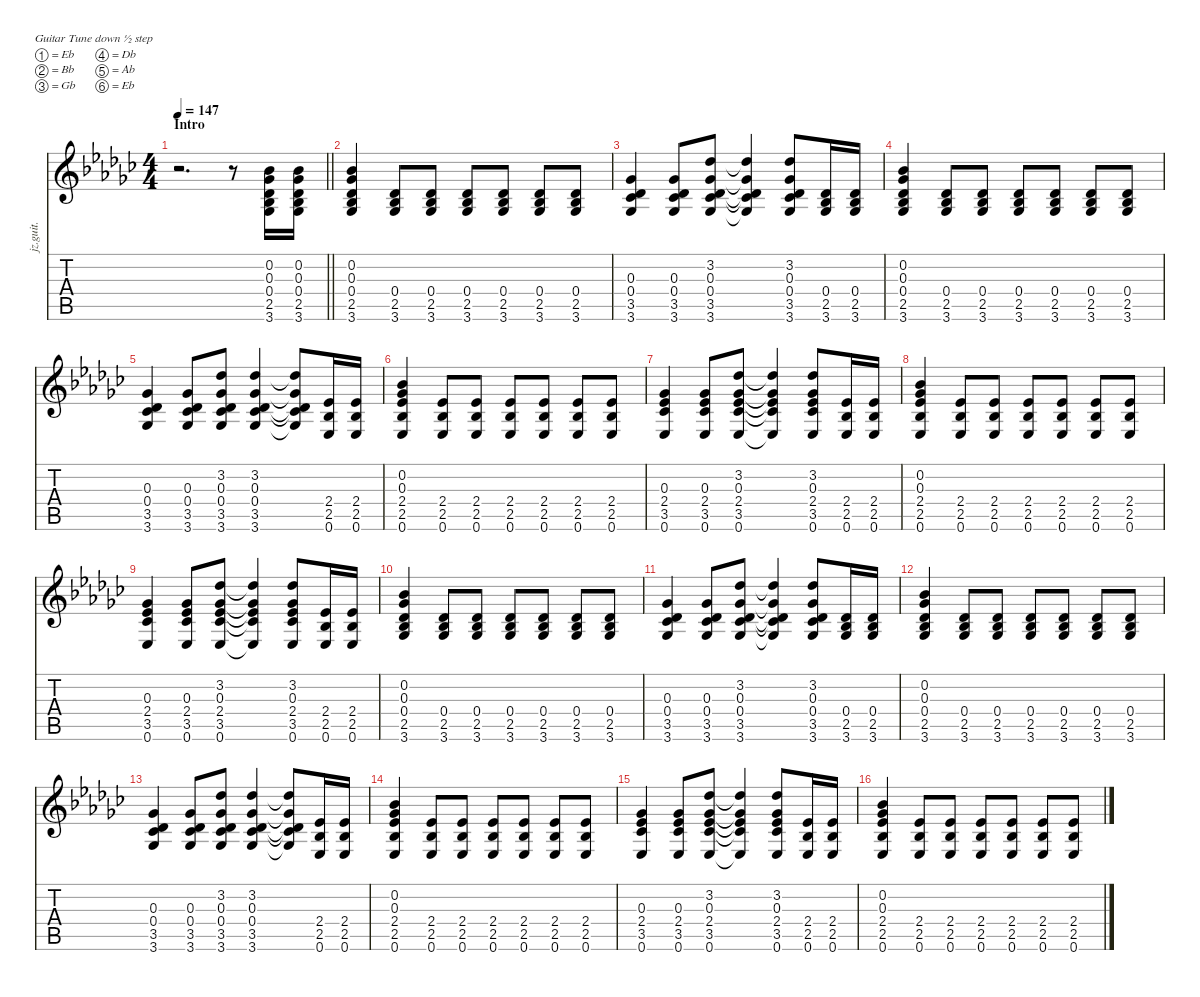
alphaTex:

\defaultSystemsLayout 4
\hideDynamics
\bracketExtendMode nobrackets
\otherSystemsTrackNameOrientation horizontal
\track ("Guitar (Billy)" "jz.guit.") {instrument electricguitarjazz}
\staff {score tabs}
\tuning (Eb4 Bb3 Gb3 Db3 Ab2 Eb2)
\ts (4 4)
\section ("" "Intro")
\ac
\tempo 147
\clef g2
\barLineRight lightlight
\ks ebminor
r.2{d dy f instrument electricguitarjazz beam Down} r.8{beam Down} (0.2{acc b} 0.3{acc b} 0.4{acc b} 2.5{acc b} 3.6{acc b}).16{beam Up} (0.2{acc b} 0.3{acc b} 0.4{acc b} 2.5{acc b} 3.6{acc b}).16{beam Up} |
(0.2{acc b} 0.3{acc b} 0.4{acc b} 2.5{acc b} 3.6{acc b}).4{beam Up} (0.4{acc b} 2.5{acc b} 3.6{acc b}).8{beam Up} (0.4{acc b} 2.5{acc b} 3.6{acc b}).8{beam Up} (0.4{acc b} 2.5{acc b} 3.6{acc b}).8{beam Up} (0.4{acc b} 2.5{acc b} 3.6{acc b}).8{beam Up} (0.4{acc b} 2.5{acc b} 3.6{acc b}).8{beam Up} (0.4{acc b} 2.5{acc b} 3.6{acc b}).8{beam Up} |
(0.3{acc b} 0.4{acc b} 3.5{acc b} 3.6{acc b}).4{beam Up} (0.3{acc b} 0.4{acc b} 3.5{acc b} 3.6{acc b}).8{beam Up} (3.2{acc b} 0.3{acc b} 0.4{acc b} 3.5{acc b} 3.6{acc b}).8{beam Up} (3.2{t acc b} 0.3{t acc b} 0.4{t acc b} 3.5{t acc b} 3.6{t acc b}).4{beam Up} (3.2{acc b} 0.3{acc b} 0.4{acc b} 3.5{acc b} 3.6{acc b}).8{beam Up} (0.4{acc b} 2.5{acc b} 3.6{acc b}).16{beam Up} (0.4{acc b} 2.5{acc b} 3.6{acc b}).16{beam Up} |
(0.2{acc b} 0.3{acc b} 0.4{acc b} 2.5{acc b} 3.6{acc b}).4{beam Up} (0.4{acc b} 2.5{acc b} 3.6{acc b}).8{beam Up} (0.4{acc b} 2.5{acc b} 3.6{acc b}).8{beam Up} (0.4{acc b} 2.5{acc b} 3.6{acc b}).8{beam Up} (0.4{acc b} 2.5{acc b} 3.6{acc b}).8{beam Up} (0.4{acc b} 2.5{acc b} 3.6{acc b}).8{beam Up} (0.4{acc b} 2.5{acc b} 3.6{acc b}).8{beam Up} |
(0.3{acc b} 0.4{acc b} 3.5{acc b} 3.6{acc b}).4{beam Up} (0.3{acc b} 0.4{acc b} 3.5{acc b} 3.6{acc b}).8{beam Up} (3.2{acc b} 0.3{acc b} 0.4{acc b} 3.5{acc b} 3.6{acc b}).8{beam Up} (3.2{acc b} 0.3{acc b} 0.4{acc b} 3.5{acc b} 3.6{acc b}).4{beam Up} (3.2{t acc b} 0.3{t acc b} 0.4{t acc b} 3.5{t acc b} 3.6{t acc b}).8{beam Up} (2.4{acc b} 2.5{acc b} 0.6{acc b}).16{beam Up} (2.4{acc b} 2.5{acc b} 0.6{acc b}).16{beam Up} |
(0.2{acc b} 0.3{acc b} 2.4{acc b} 2.5{acc b} 0.6{acc b}).4{beam Up} (2.4{acc b} 2.5{acc b} 0.6{acc b}).8{beam Up} (2.4{acc b} 2.5{acc b} 0.6{acc b}).8{beam Up} (2.4{acc b} 2.5{acc b} 0.6{acc b}).8{beam Up} (2.4{acc b} 2.5{acc b} 0.6{acc b}).8{beam Up} (2.4{acc b} 2.5{acc b} 0.6{acc b}).8{beam Up} (2.4{acc b} 2.5{acc b} 0.6{acc b}).8{beam Up} |
(0.3{acc b} 2.4{acc b} 3.5{acc b} 0.6{acc b}).4{beam Up} (0.3{acc b} 2.4{acc b} 3.5{acc b} 0.6{acc b}).8{beam Up} (3.2{acc b} 0.3{acc b} 2.4{acc b} 3.5{acc b} 0.6{acc b}).8{beam Up} (3.2{t acc b} 0.3{t acc b} 2.4{t acc b} 3.5{t acc b} 0.6{t acc b}).4{beam Up} (3.2{acc b} 0.3{acc b} 2.4{acc b} 3.5{acc b} 0.6{acc b}).8{beam Up} (2.4{acc b} 2.5{acc b} 0.6{acc b}).16{beam Up} (2.4{acc b} 2.5{acc b} 0.6{acc b}).16{beam Up} |
(0.2{acc b} 0.3{acc b} 2.4{acc b} 2.5{acc b} 0.6{acc b}).4{beam Up} (2.4{acc b} 2.5{acc b} 0.6{acc b}).8{beam Up} (2.4{acc b} 2.5{acc b} 0.6{acc b}).8{beam Up} (2.4{acc b} 2.5{acc b} 0.6{acc b}).8{beam Up} (2.4{acc b} 2.5{acc b} 0.6{acc b}).8{beam Up} (2.4{acc b} 2.5{acc b} 0.6{acc b}).8{beam Up} (2.4{acc b} 2.5{acc b} 0.6{acc b}).8{beam Up} |
(0.3{acc b} 2.4{acc b} 3.5{acc b} 0.6{acc b}).4{beam Up} (0.3{acc b} 2.4{acc b} 3.5{acc b} 0.6{acc b}).8{beam Up} (3.2{acc b} 0.3{acc b} 2.4{acc b} 3.5{acc b} 0.6{acc b}).8{beam Up} (3.2{t acc b} 0.3{t acc b} 2.4{t acc b} 3.5{t acc b} 0.6{t acc b}).4{beam Up} (3.2{acc b} 0.3{acc b} 2.4{acc b} 3.5{acc b} 0.6{acc b}).8{beam Up} (2.4{acc b} 2.5{acc b} 0.6{acc b}).16{beam Up} (2.4{acc b} 2.5{acc b} 0.6{acc b}).16{beam Up} |
(0.2{acc b} 0.3{acc b} 0.4{acc b} 2.5{acc b} 3.6{acc b}).4{beam Up} (0.4{acc b} 2.5{acc b} 3.6{acc b}).8{beam Up} (0.4{acc b} 2.5{acc b} 3.6{acc b}).8{beam Up} (0.4{acc b} 2.5{acc b} 3.6{acc b}).8{beam Up} (0.4{acc b} 2.5{acc b} 3.6{acc b}).8{beam Up} (0.4{acc b} 2.5{acc b} 3.6{acc b}).8{beam Up} (0.4{acc b} 2.5{acc b} 3.6{acc b}).8{beam Up} |
(0.3{acc b} 0.4{acc b} 3.5{acc b} 3.6{acc b}).4{beam Up} (0.3{acc b} 0.4{acc b} 3.5{acc b} 3.6{acc b}).8{beam Up} (3.2{acc b} 0.3{acc b} 0.4{acc b} 3.5{acc b} 3.6{acc b}).8{beam Up} (3.2{t acc b} 0.3{t acc b} 0.4{t acc b} 3.5{t acc b} 3.6{t acc b}).4{beam Up} (3.2{acc b} 0.3{acc b} 0.4{acc b} 3.5{acc b} 3.6{acc b}).8{beam Up} (0.4{acc b} 2.5{acc b} 3.6{acc b}).16{beam Up} (0.4{acc b} 2.5{acc b} 3.6{acc b}).16{beam Up} |
(0.2{acc b} 0.3{acc b} 0.4{acc b} 2.5{acc b} 3.6{acc b}).4{beam Up} (0.4{acc b} 2.5{acc b} 3.6{acc b}).8{beam Up} (0.4{acc b} 2.5{acc b} 3.6{acc b}).8{beam Up} (0.4{acc b} 2.5{acc b} 3.6{acc b}).8{beam Up} (0.4{acc b} 2.5{acc b} 3.6{acc b}).8{beam Up} (0.4{acc b} 2.5{acc b} 3.6{acc b}).8{beam Up} (0.4{acc b} 2.5{acc b} 3.6{acc b}).8{beam Up} |
(0.3{acc b} 0.4{acc b} 3.5{acc b} 3.6{acc b}).4{beam Up} (0.3{acc b} 0.4{acc b} 3.5{acc b} 3.6{acc b}).8{beam Up} (3.2{acc b} 0.3{acc b} 0.4{acc b} 3.5{acc b} 3.6{acc b}).8{beam Up} (3.2{acc b} 0.3{acc b} 0.4{acc b} 3.5{acc b} 3.6{acc b}).4{beam Up} (3.2{t acc b} 0.3{t acc b} 0.4{t acc b} 3.5{t acc b} 3.6{t acc b}).8{beam Up} (2.4{acc b} 2.5{acc b} 0.6{acc b}).16{beam Up} (2.4{acc b} 2.5{acc b} 0.6{acc b}).16{beam Up} |
(0.2{acc b} 0.3{acc b} 2.4{acc b} 2.5{acc b} 0.6{acc b}).4{beam Up} (2.4{acc b} 2.5{acc b} 0.6{acc b}).8{beam Up} (2.4{acc b} 2.5{acc b} 0.6{acc b}).8{beam Up} (2.4{acc b} 2.5{acc b} 0.6{acc b}).8{beam Up} (2.4{acc b} 2.5{acc b} 0.6{acc b}).8{beam Up} (2.4{acc b} 2.5{acc b} 0.6{acc b}).8{beam Up} (2.4{acc b} 2.5{acc b} 0.6{acc b}).8{beam Up} |
(0.3{acc b} 2.4{acc b} 3.5{acc b} 0.6{acc b}).4{beam Up} (0.3{acc b} 2.4{acc b} 3.5{acc b} 0.6{acc b}).8{beam Up} (3.2{acc b} 0.3{acc b} 2.4{acc b} 3.5{acc b} 0.6{acc b}).8{beam Up} (3.2{t acc b} 0.3{t acc b} 2.4{t acc b} 3.5{t acc b} 0.6{t acc b}).4{beam Up} (3.2{acc b} 0.3{acc b} 2.4{acc b} 3.5{acc b} 0.6{acc b}).8{beam Up} (2.4{acc b} 2.5{acc b} 0.6{acc b}).16{beam Up} (2.4{acc b} 2.5{acc b} 0.6{acc b}).16{beam Up} |
(0.2{acc b} 0.3{acc b} 2.4{acc b} 2.5{acc b} 0.6{acc b}).4{beam Up} (2.4{acc b} 2.5{acc b} 0.6{acc b}).8{beam Up} (2.4{acc b} 2.5{acc b} 0.6{acc b}).8{beam Up} (2.4{acc b} 2.5{acc b} 0.6{acc b}).8{beam Up} (2.4{acc b} 2.5{acc b} 0.6{acc b}).8{beam Up} (2.4{acc b} 2.5{acc b} 0.6{acc b}).8{beam Up} (2.4{acc b} 2.5{acc b} 0.6{acc b}).8{beam Up}
